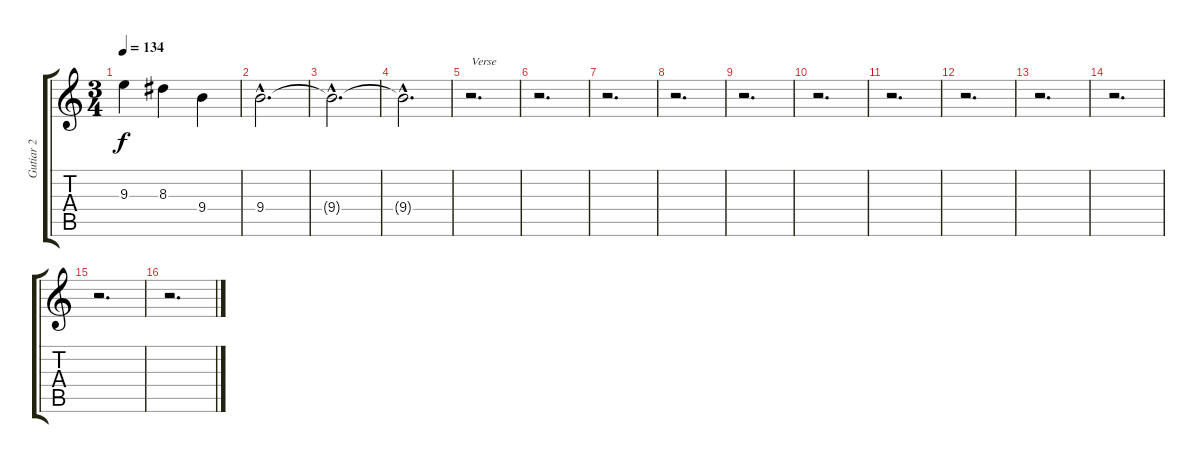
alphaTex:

\track ("Gutiar 2" "Gutiar 2") {instrument electricguitarclean}
\staff {score tabs}
\tuning (E4 B3 G3 D3 A2 E2) {hide}
\ts (3 4)
\tempo 134
\clef g2
\ks c
9.3{t}.4{dy f} 8.3.4 9.4.4 |
9.4{hac}.2{d} |
9.4{hac t}.2{d} |
9.4{hac t}.2{d} |
r.2{d txt "Verse"} |
r.2{d} |
r.2{d} |
r.2{d} |
r.2{d} |
r.2{d} |
r.2{d} |
r.2{d} |
r.2{d} |
r.2{d} |
r.2{d} |
r.2{d}
